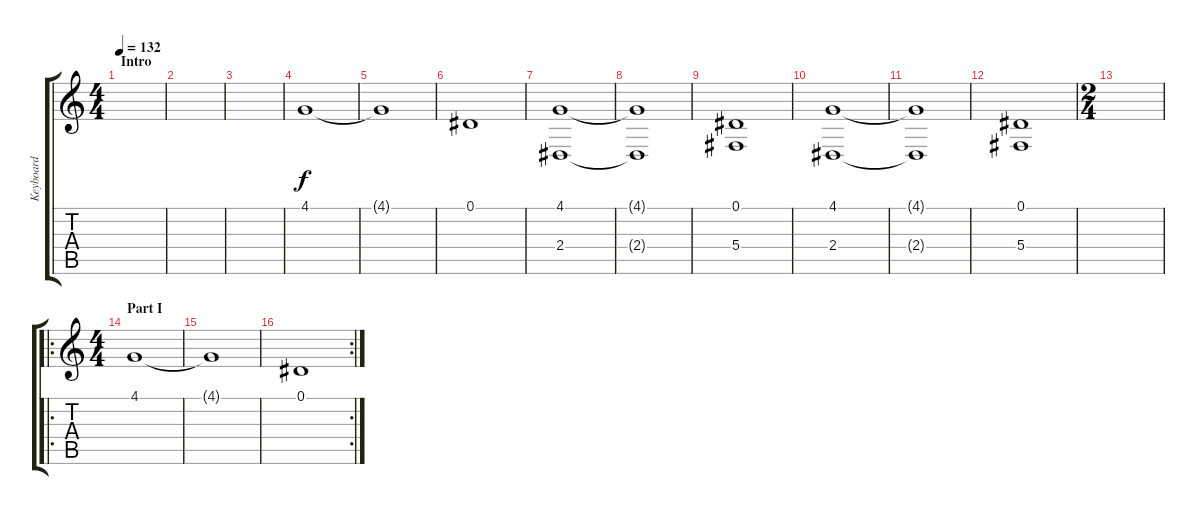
\track ("Keyboard" "Keyboard") {instrument stringensemble1}
\staff {score tabs}
\tuning (Eb4 Bb3 Gb3 Db3 Ab2 Eb2) {hide}
\ts (4 4)
\section ("" "Intro")
\tempo 132
\clef g2
\ks c
|
|
|
4.1.1 |
4.1{t}.1 |
0.1.1 |
(4.1 2.4).1 |
(4.1{t} 2.4{t}).1 |
(0.1 5.4).1 |
(4.1 2.4).1 |
(4.1{t} 2.4{t}).1 |
(0.1 5.4).1 |
\ts (2 4)
|
\ro
\ts (4 4)
\section ("" "Part I")
4.1.1 |
4.1{t}.1 |
\rc 2
0.1.1
